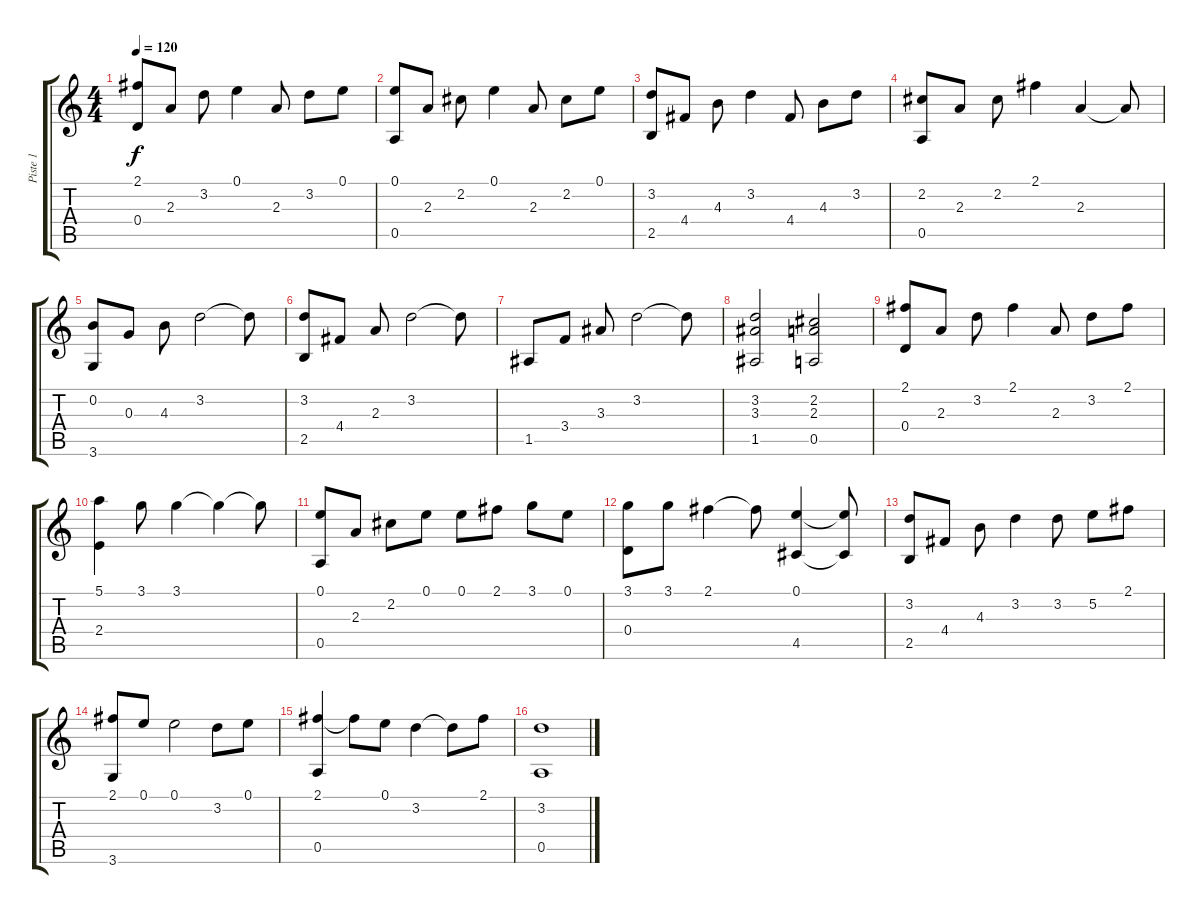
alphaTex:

\track ("Piste 1" "Piste 1") {instrument acousticguitarnylon}
\staff {score tabs}
\tuning (E4 B3 G3 D3 A2 E2) {hide}
\ts (4 4)
\tempo 120
\clef g2
\ks c
(2.1 0.4).8{dy f} 2.3.8 3.2.8 0.1.4 2.3.8 3.2.8 0.1.8 |
(0.1 0.5).8 2.3.8 2.2.8 0.1.4 2.3.8 2.2.8 0.1.8 |
(3.2 2.5).8 4.4.8 4.3.8 3.2.4 4.4.8 4.3.8 3.2.8 |
(2.2 0.5).8 2.3.8 2.2.8 2.1.4 2.3.4 2.3{t}.8 |
(0.2 3.6).8 0.3.8 4.3.8 3.2.2 3.2{t}.8 |
(3.2 2.5).8 4.4.8 2.3.8 3.2.2 3.2{t}.8 |
1.5.8 3.4.8 3.3.8 3.2.2 3.2{t}.8 |
(3.2 3.3 1.5).2 (2.2 2.3 0.5).2 |
(2.1 0.4).8 2.3.8 3.2.8 2.1.4 2.3.8 3.2.8 2.1.8 |
(5.1 2.4).4 3.1.8 3.1.4 3.1{t}.4 3.1{t}.8 |
(0.1 0.5).8 2.3.8 2.2.8 0.1.8 0.1.8 2.1.8 3.1.8 0.1.8 |
(3.1 0.4).8 3.1.8 2.1.4 2.1{t}.8 (0.1 4.5).4 (0.1{t} 4.5{t}).8 |
(3.2 2.5).8 4.4.8 4.3.8 3.2.4 3.2.8 5.2.8 2.1.8 |
(2.1 3.6).8 0.1.8 0.1.2 3.2.8 0.1.8 |
(2.1 0.5).4 2.1{t}.8 0.1.8 3.2.4 3.2{t}.8 2.1.8 |
(3.2 0.5).1
